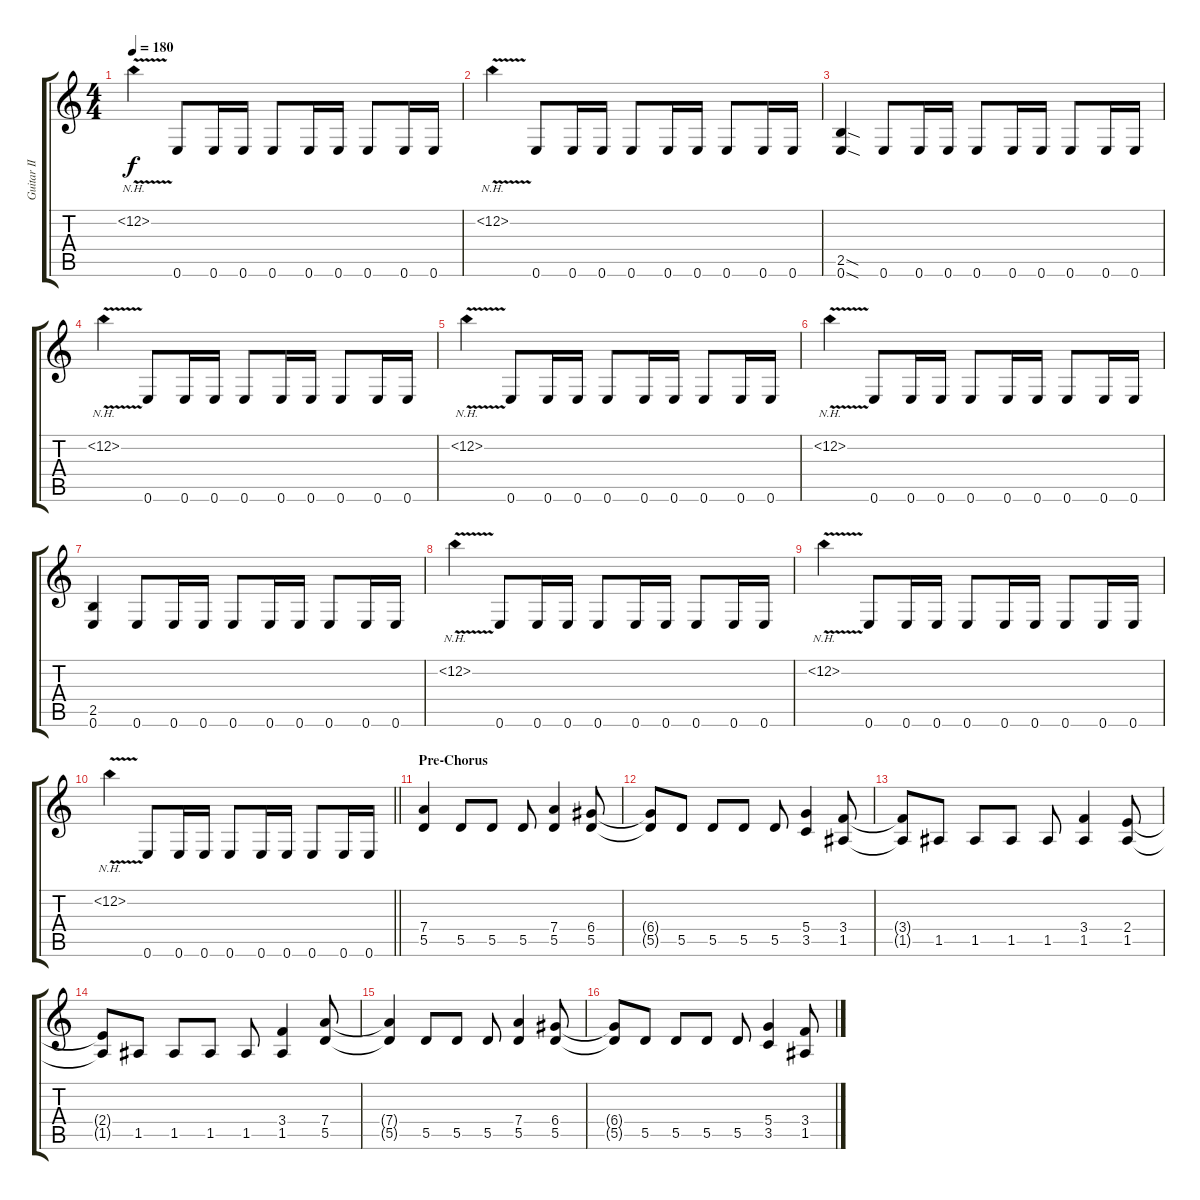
\track ("Guitar II" "Guitar II") {instrument distortionguitar}
\staff {score tabs}
\tuning (E4 B3 G3 D3 A2 E2) {hide}
\ts (4 4)
\tempo 180
\clef g2
\ks c
12.2{nh v}.4{dy f} 0.6.8 0.6.16 0.6.16 0.6.8 0.6.16 0.6.16 0.6.8 0.6.16 0.6.16 |
13.2{nh v}.4 0.6.8 0.6.16 0.6.16 0.6.8 0.6.16 0.6.16 0.6.8 0.6.16 0.6.16 |
(2.5{sod} 0.6{sod}).4 0.6.8 0.6.16 0.6.16 0.6.8 0.6.16 0.6.16 0.6.8 0.6.16 0.6.16 |
13.2{nh v}.4 0.6.8 0.6.16 0.6.16 0.6.8 0.6.16 0.6.16 0.6.8 0.6.16 0.6.16 |
12.2{nh v}.4 0.6.8 0.6.16 0.6.16 0.6.8 0.6.16 0.6.16 0.6.8 0.6.16 0.6.16 |
13.2{nh v}.4 0.6.8 0.6.16 0.6.16 0.6.8 0.6.16 0.6.16 0.6.8 0.6.16 0.6.16 |
(2.5 0.6).4 0.6.8 0.6.16 0.6.16 0.6.8 0.6.16 0.6.16 0.6.8 0.6.16 0.6.16 |
13.2{nh v}.4 0.6.8 0.6.16 0.6.16 0.6.8 0.6.16 0.6.16 0.6.8 0.6.16 0.6.16 |
12.2{nh v}.4 0.6.8 0.6.16 0.6.16 0.6.8 0.6.16 0.6.16 0.6.8 0.6.16 0.6.16 |
\barLineRight lightlight
13.2{nh v}.4 0.6.8 0.6.16 0.6.16 0.6.8 0.6.16 0.6.16 0.6.8 0.6.16 0.6.16 |
\section ("" "Pre-Chorus")
(7.4 5.5).4 5.5.8 5.5.8 5.5.8 (7.4 5.5).4 (6.4 5.5).8 |
(6.4{t} 5.5{t}).8 5.5.8 5.5.8 5.5.8 5.5.8 (5.4 3.5).4 (3.4 1.5).8 |
(3.4{t} 1.5{t}).8 1.5.8 1.5.8 1.5.8 1.5.8 (3.4 1.5).4 (2.4 1.5).8 |
(2.4{t} 1.5{t}).8 1.5.8 1.5.8 1.5.8 1.5.8 (3.4 1.5).4 (7.4 5.5).8 |
(7.4{t} 5.5{t}).4 5.5.8 5.5.8 5.5.8 (7.4 5.5).4 (6.4 5.5).8 |
(6.4{t} 5.5{t}).8 5.5.8 5.5.8 5.5.8 5.5.8 (5.4 3.5).4 (3.4 1.5).8
